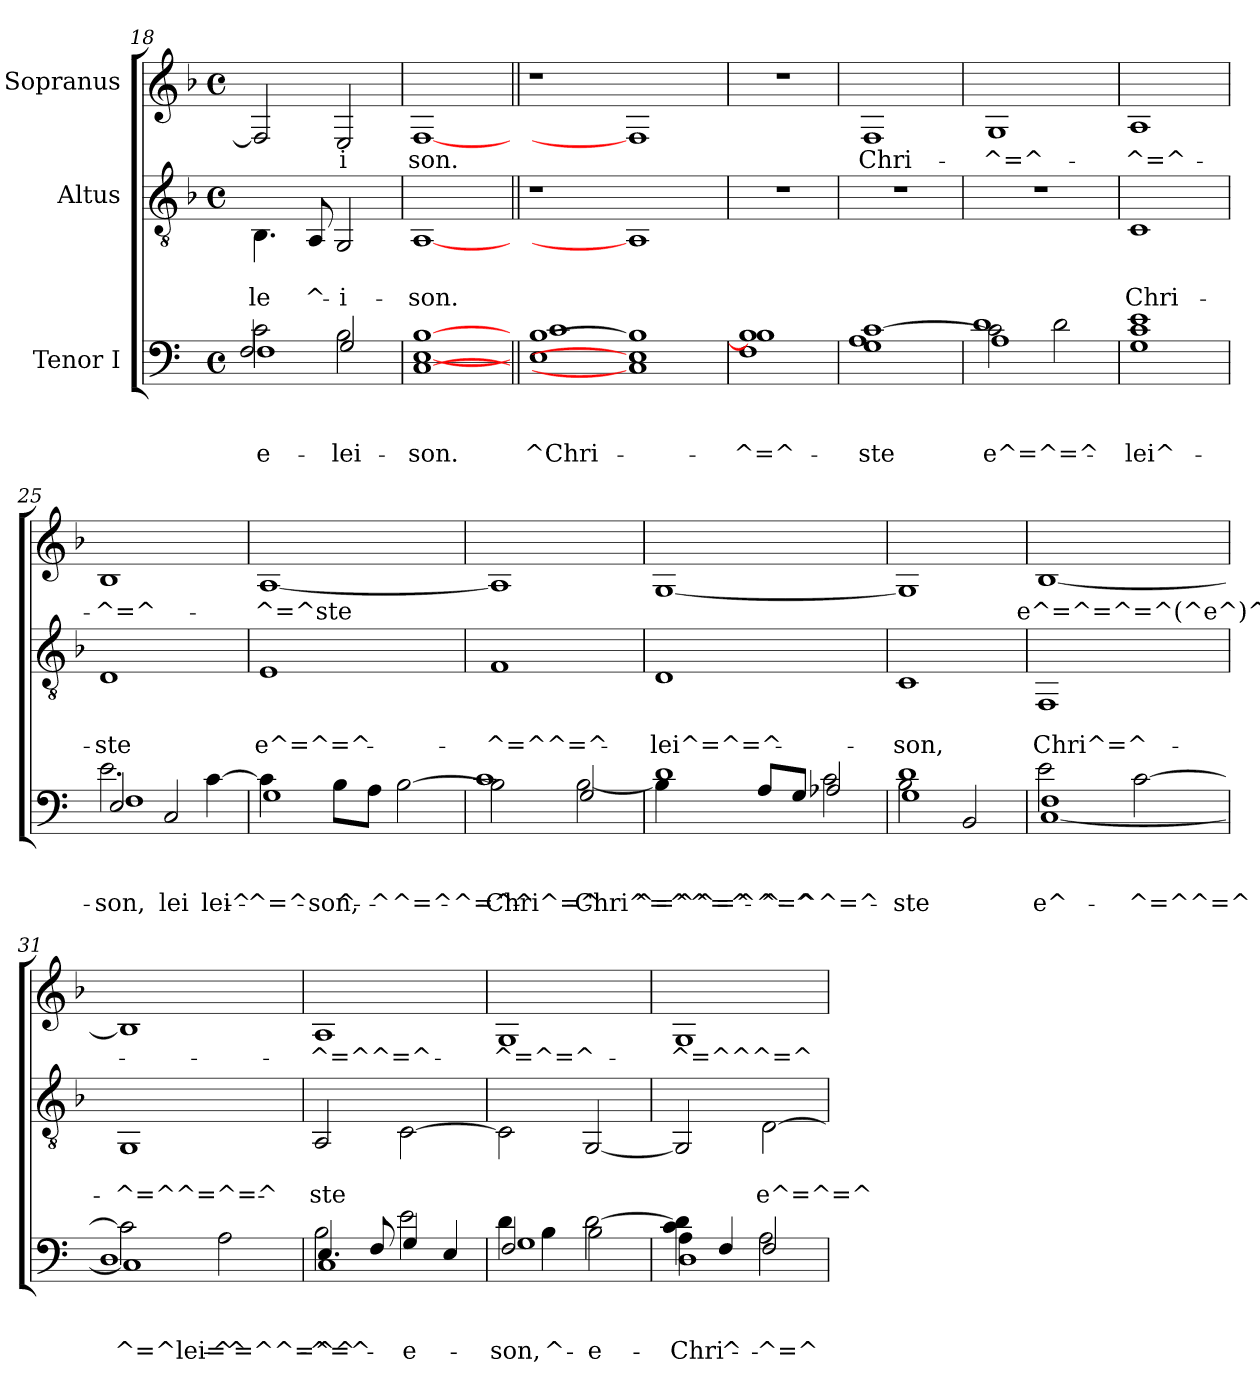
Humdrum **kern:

**kern	**text	**text	**text	**kern	**text	**text	**kern	**text
*part3	*part3	*part3	*part3	*part2	*part2	*part2	*part1	*part1
*staff3	*staff3	*staff3	*staff3	*staff2	*staff2	*staff2	*staff1	*staff1
*I"Tenor I	*	*	*	*I"Altus	*	*	*I"Sopranus	*
*clefF4	*	*	*	*clefGv2	*	*	*clefG2	*
*ITrd4c7	*	*	*	*ITrd-7c-12	*	*	*ITrd-7c-12	*
*k[b-]	*	*	*	*k[b-]	*	*	*k[b-]	*
*F:	*	*	*	*F:	*	*	*F:	*
*M4/4	*	*	*	*M4/4	*	*	*M4/4	*
*met(c)	*	*	*	*met(c)	*	*	*met(c)	*
=18	=18	=18	=18	=18	=18	=18	=18	=18
!	!	!	!LO:LY:b	!	!	!	!	!
*^	*	*	*	*	*	*	*	*
!	!	!	!	!LO:LY:b	!	!	!	!	!
*	*^	*	*	*	*	*	*	*	*
!	!	!	!	!	!LO:LY:b	!	!	!LO:LY:b	!	!
2F\	1BB-	2BB-/	.	.	-e-	4.B-\	.	-le	2f/]	.
!	!	!	!	!	!	!	!	!LO:LY:b	!	!
.	.	.	.	.	.	8A/	.	^-	.	.
!	!	!	!	!	!LO:LY:b	!	!	!	!	!
!	!	!	!	!	!LO:LY:b	!	!	!LO:LY:b	!	!LO:LY:b
2E\	.	2C/	.	.	-lei-	2G/	.	-i-	2e/	-i
!!LO:LB:g=z
=19	=19	=19	=19	=19	=19	=19	=19	=19	=19	=19
!	!	!	!	!	!LO:LY:b	!	!	!	!	!
!	!	!	!	!	!LO:LY:b	!	!	!	!	!
!	!	!	!	!	!LO:LY:b	!	!	!LO:LY:b	!	!LO:LY:b
[1E	[1AA	[1FF	.	.	son.	[1A	.	-son.	[1f	son.
!!LO:PB:g=z
=20||	=20||	=20||	=20||	=20||	=20||	=20||	=20||	=20||	=20||	=20||
!	!	!	!	!	!LO:LY:b	!	!	!	!	!
!	!	!	!	!	!LO:LY:b	!	!	!	!	!
!	!	!	!	!	!LO:LY:b	!	!	!	!	!
[>1E	1AA	1F	.	.	-^Chri-	1r	.	.	1r	.
1E]	1AA]	1FF]	.	.	.	1A]	.	.	1f]	.
=21	=21	=21	=21	=21	=21	=21	=21	=21	=21	=21
!	!	!	!	!	!LO:LY:b	!	!	!	!	!
!	!	!	!	!	!LO:LY:b	!	!	!	!	!
1E]	1BB-	1E	.	.	-^=^-	1r	.	.	1r	.
=22	=22	=22	=22	=22	=22	=22	=22	=22	=22	=22
!	!	!	!	!	!LO:LY:b	!	!	!	!	!
!	!	!	!	!	!LO:LY:b	!	!	!	!	!
!	!	!	!	!	!LO:LY:b	!	!	!	!	!LO:LY:b
[>1F	1C	1D	.	.	-ste	1r	.	.	1f	Chri-
=23	=23	=23	=23	=23	=23	=23	=23	=23	=23	=23
!	!	!	!	!	!LO:LY:b	!	!	!	!	!
!	!	!	!	!	!LO:LY:b	!	!	!	!	!LO:LY:b
2F\]	1D	1G	.	.	-e^=^=^-	1r	.	.	1g	-^=^-
2G\	.	.	.	.	.	.	.	.	.	.
=24	=24	=24	=24	=24	=24	=24	=24	=24	=24	=24
!	!	!	!	!	!LO:LY:b	!	!	!	!	!
!	!	!	!	!	!LO:LY:b	!	!	!LO:LY:b	!	!LO:LY:b
1A	1C	1F	.	.	lei^-	1c	.	Chri-	1a	-^=^-
=25	=25	=25	=25	=25	=25	=25	=25	=25	=25	=25
!	!	!	!	!	!LO:LY:b	!	!	!	!	!
!	!	!	!	!	!LO:LY:b	!	!	!	!	!
!	!	!	!	!	!LO:LY:b	!	!	!LO:LY:b	!	!LO:LY:b
2.A\	2AA/	1BB-	.	.	-son,	1d	.	-ste	1b-	-^=^-
!	!	!	!	!	!LO:LY:b	!	!	!	!	!
.	2FF/	.	.	.	-lei-	.	.	.	.	.
!	!	!	!	!	!LO:LY:b	!	!	!	!	!
[>4F\	.	.	.	.	-lei^-	.	.	.	.	.
*	*v	*v	*	*	*	*	*	*	*	*
!!LO:LB:g=z
=26	=26	=26	=26	=26	=26	=26	=26	=26	=26
!	!	!	!	!LO:LY:b	!	!	!LO:LY:b	!	!LO:LY:b
4F\]	1C	.	.	-^=^son,	1e	.	e^=^=^-	[<1a	-^=^ste
!	!	!	!	!LO:LY:b	!	!	!	!	!
8E\L	.	.	.	^-	.	.	.	.	.
!	!	!	!	!LO:LY:b	!	!	!	!	!
8D\J	.	.	.	-^	.	.	.	.	.
!	!	!	!	!LO:LY:b	!	!	!	!	!
[>2E\	.	.	.	^=^^=^^-	.	.	.	.	.
=27	=27	=27	=27	=27	=27	=27	=27	=27	=27
*	*^	*	*	*	*	*	*	*	*
!	!	!	!	!	!LO:LY:b	!	!	!LO:LY:b	!	!
2E\]	2ryy	1F	.	.	Chri^=^-	1f	.	-^=^^=^-	1a]	.
!	!	!	!	!	!LO:LY:b	!	!	!	!	!
!	!	!	!	!	!LO:LY:b	!	!	!	!	!
2C/	[>2E\	.	.	.	Chri^=^^=^	.	.	.	.	.
=28	=28	=28	=28	=28	=28	=28	=28	=28	=28	=28
!	!	!	!	!	!LO:LY:b	!	!	!LO:LY:b	!	!
2ryy	4E\]	1G	.	.	-^=^^=^^=^-	1d	.	-lei^=^=^-	[<1g	.
!	!	!	!	!	!LO:LY:b	!	!	!	!	!
.	8D/L	.	.	.	-^-	.	.	.	.	.
!	!	!	!	!	!LO:LY:b	!	!	!	!	!
.	8C/J	.	.	.	-^	.	.	.	.	.
!	!	!	!	!	!LO:LY:b	!	!	!	!	!
!	!	!	!	!	!LO:LY:b	!	!	!	!	!
2F\	2D-X/	.	.	.	^=^-	.	.	.	.	.
=29	=29	=29	=29	=29	=29	=29	=29	=29	=29	=29
!	!	!	!	!	!LO:LY:b	!	!	!	!	!
!	!	!	!	!	!LO:LY:b	!	!	!	!	!
!	!	!	!	!	!LO:LY:b	!	!	!LO:LY:b	!	!
1G	2E\	1C	.	.	ste	1c	.	-son,	1g]	.
.	2EE/	.	.	.	.	.	.	.	.	.
=30	=30	=30	=30	=30	=30	=30	=30	=30	=30	=30
!	!	!	!	!	!LO:LY:b	!	!	!	!	!
!	!	!	!	!	!LO:LY:b	!	!	!	!	!
!	!	!	!	!	!LO:LY:b	!	!	!LO:LY:b	!	!LO:LY:b
2A\	[<1FF	1BB-	.	.	-e^-	1F	.	Chri^=^-	[>1b-	e^=^=^=^(^e^)^^^^=^-
!	!	!	!	!	!LO:LY:b	!	!	!	!	!
[>2F\	.	.	.	.	-^=^^=^	.	.	.	.	.
!!LO:LB:g=z
=31	=31	=31	=31	=31	=31	=31	=31	=31	=31	=31
!	!	!	!	!	!LO:LY:b	!	!	!LO:LY:b	!	!
2F\]	1FF]	1GG	.	.	-^=^lei=^-	1G	.	-^=^^=^=^-	1b-]	.
!	!	!	!	!	!LO:LY:b	!	!	!	!	!
2D\	.	.	.	.	-^=^^=^^-	.	.	.	.	.
=32	=32	=32	=32	=32	=32	=32	=32	=32	=32	=32
!	!	!	!	!	!LO:LY:b	!	!	!	!	!
!	!	!	!	!	!LO:LY:b	!	!	!	!	!
!	!	!	!	!	!LO:LY:b	!	!	!LO:LY:b	!	!LO:LY:b
2E\	4.AA/	1FF	.	.	^=^-	2A/	.	-ste	1a	-^=^^=^-
.	8BB-/	.	.	.	.	.	.	.	.	.
!	!	!	!	!	!LO:LY:b	!	!	!	!	!
2A\	4C/	.	.	.	e-	[>2c\	.	.	.	.
.	4AA/	.	.	.	.	.	.	.	.	.
=33	=33	=33	=33	=33	=33	=33	=33	=33	=33	=33
!	!	!	!	!	!LO:LY:b	!	!	!	!	!
!	!	!	!	!	!LO:LY:b	!	!	!	!	!LO:LY:b
4G\	2BB-/	1C	.	.	-son,	2c\]	.	.	1g	-^=^=^-
!	!	!	!	!	!LO:LY:b	!	!	!	!	!
4E\	.	.	.	.	^-	.	.	.	.	.
!	!	!	!	!	!LO:LY:b	!	!	!	!	!
[>2G\	2E\	.	.	.	-e-	[<2G/	.	.	.	.
=34	=34	=34	=34	=34	=34	=34	=34	=34	=34	=34
!	!	!	!	!	!LO:LY:b	!	!	!	!	!
!	!	!	!	!	!LO:LY:b	!	!	!	!	!
!	!	!	!	!	!LO:LY:b	!	!	!	!	!LO:LY:b
4F\ 4G\]	4D\	1GG	.	.	-Chri-	2G/]	.	.	1g	-^=^^^=^-
!	!	!	!	!	!LO:LY:b	!	!	!	!	!
4ryy	4BB-/	.	.	.	^-	.	.	.	.	.
!	!	!	!	!	!LO:LY:b	!	!	!	!	!
!	!	!	!	!	!LO:LY:b	!	!	!LO:LY:b	!	!
2BB-/	2D\	.	.	.	-^=^-	[>2d\	.	e^=^=^	.	.
*v	*v	*v	*	*	*	*	*	*	*	*
=	=	=	=	=	=	=	=	=
*-	*-	*-	*-	*-	*-	*-	*-	*-
